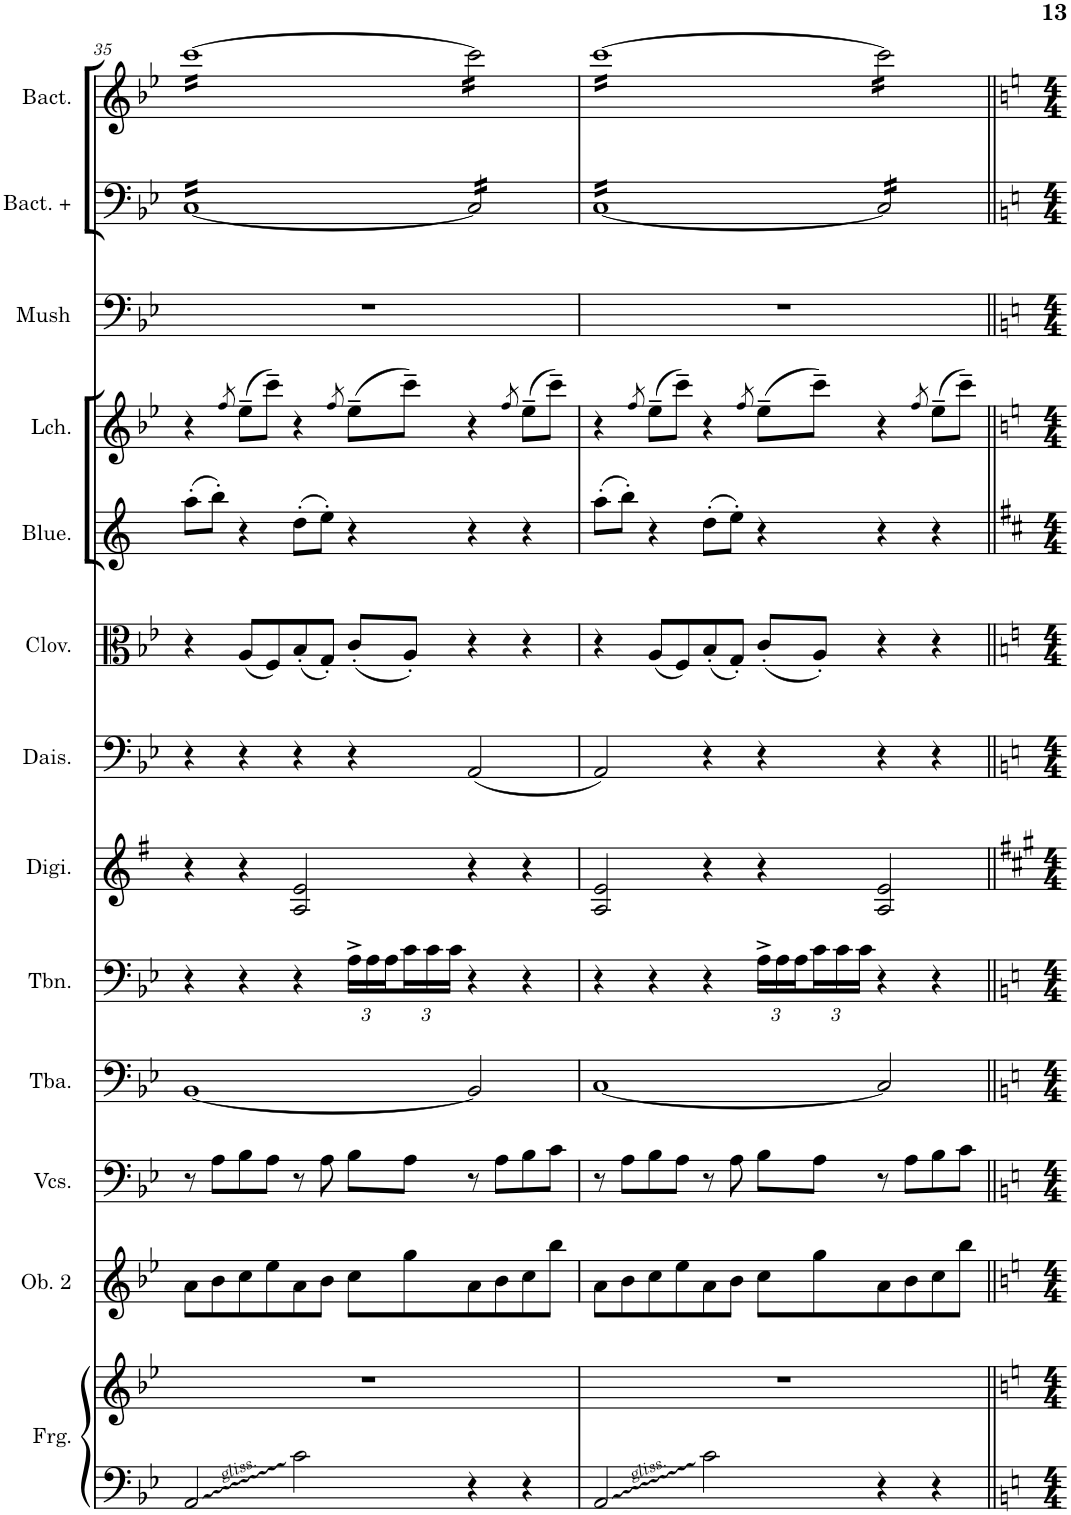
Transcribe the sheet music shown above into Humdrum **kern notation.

**kern	**kern	**kern	**kern	**kern	**kern	**kern	**kern	**kern	**kern	**kern	**kern	**kern	**kern
*part11	*part11	*part10	*part9	*part8	*part7	*part6	*part5	*part4	*part3	*part3	*part2	*part1	*part1
*staff14	*staff13	*staff12	*staff11	*staff10	*staff9	*staff8	*staff7	*staff6	*staff5	*staff4	*staff3	*staff2	*staff1
*I"Frogs	*	*I"Oboe 2	*I"Violoncellos	*I"Tuba	*I"Trombone	*I"Digitalis	*I"Daisies	*I"Clover	*I"Lichen	*	*I"Mushrooms	*I"Bacteria	*
*I'Frg.	*	*I'Ob. 2	*I'Vcs.	*I'Tba.	*I'Tbn.	*I'Digi.	*I'Dais.	*I'Clov.	*I'Lch.	*	*I'Mush	*I'Bact.	*
!!LO:PB:g=z
*clefF4	*clefG2	*clefG2	*clefF4	*clefF4	*clefF4	*clefG2	*clefF4	*clefC3	*clefG2	*clefG2	*clefF4	*clefF4	*clefG2
*	*	*	*	*	*	*Trd5c9	*	*	*Trd1c2	*	*	*	*
*k[b-e-]	*k[b-e-]	*k[b-e-]	*k[b-e-]	*k[b-e-]	*k[b-e-]	*k[f#]	*k[b-e-]	*k[b-e-]	*k[]	*k[b-e-]	*k[b-e-]	*k[b-e-]	*k[b-e-]
*M6/4	*M6/4	*M6/4	*M6/4	*M6/4	*M6/4	*M6/4	*M6/4	*M6/4	*M6/4	*M6/4	*M6/4	*M6/4	*M6/4
=35	=35	=35	=35	=35	=35	=35	=35	=35	=35	=35	=35	=35	=35
*	*	*	*	*	*	*	*	*	*	*	*	*tremolo	*
*	*	*	*	*	*	*	*	*	*	*	*	*	*tremolo
2AA/	1.r	8a\L	8r	[1BB-	4r	4r	4r	4r	(8aa'\L	4r	1.r	[16CLL	[16cccLL
.	.	.	.	.	.	.	.	.	.	.	.	16C	16ccc
.	.	8b-\	8A\L	.	.	.	.	.	8bb'\J)	.	.	16C	16ccc
.	.	.	.	.	.	.	.	.	.	.	.	16C	16ccc
.	.	.	.	.	.	.	.	.	.	8qff/	.	.	.
.	.	8cc\	8B-\	.	4r	4r	4r	(8A/L	4r	(8ee-~\L	.	16C	16ccc
.	.	.	.	.	.	.	.	.	.	.	.	16C	16ccc
.	.	8ee-\	8A\J	.	.	.	.	8F/)	.	8ccc~\J)	.	16C	16ccc
.	.	.	.	.	.	.	.	.	.	.	.	16C	16ccc
2c\	.	8a\	8r	.	4r	2A/ 2e/	4r	(8B-'/	(8dd'\L	4r	.	16C	16ccc
.	.	.	.	.	.	.	.	.	.	.	.	16C	16ccc
.	.	8b-\J	8A\	.	.	.	.	8G'/J)	8ee'\J)	.	.	16C	16ccc
.	.	.	.	.	.	.	.	.	.	.	.	16C	16ccc
.	.	.	.	.	.	.	.	.	.	8qff/	.	.	.
*	*	*	*	*	*Xbrackettup	*	*	*	*	*	*	*	*
.	.	8cc\L	8B-\L	.	24A^\LL	.	4r	(8c'/L	4r	(8ee-~\L	.	16C	16ccc
.	.	.	.	.	24A\	.	.	.	.	.	.	.	.
.	.	.	.	.	.	.	.	.	.	.	.	16C	16ccc
.	.	.	.	.	24A\	.	.	.	.	.	.	.	.
.	.	8gg\	8A\J	.	24c\	.	.	8A'/J)	.	8ccc~\J)	.	16C	16ccc
.	.	.	.	.	24c\	.	.	.	.	.	.	.	.
.	.	.	.	.	.	.	.	.	.	.	.	16CJJ	16cccJJ
.	.	.	.	.	24c\JJ	.	.	.	.	.	.	.	.
4r	.	8a\	8r	2BB-/]	4r	4r	(2AA/	4r	4r	4r	.	16C/]LL	16ccc\]LL
.	.	.	.	.	.	.	.	.	.	.	.	16C/	16ccc\
.	.	8b-\	8A\L	.	.	.	.	.	.	.	.	16C/	16ccc\
.	.	.	.	.	.	.	.	.	.	.	.	16C/	16ccc\
.	.	.	.	.	.	.	.	.	.	8qff/	.	.	.
4r	.	8cc\	8B-\	.	4r	4r	.	4r	4r	(8ee-~\L	.	16C/	16ccc\
.	.	.	.	.	.	.	.	.	.	.	.	16C/	16ccc\
.	.	8bb-\J	8c\J	.	.	.	.	.	.	8ccc~\J)	.	16C/	16ccc\
.	.	.	.	.	.	.	.	.	.	.	.	16C/JJ	16ccc\JJ
=36	=36	=36	=36	=36	=36	=36	=36	=36	=36	=36	=36	=36	=36
2AA/	1.r	8a\L	8r	[1C	4r	2A/ 2e/	2AA/)	4r	(8aa'\L	4r	1.r	[16CLL	[16cccLL
.	.	.	.	.	.	.	.	.	.	.	.	16C	16ccc
.	.	8b-\	8A\L	.	.	.	.	.	8bb'\J)	.	.	16C	16ccc
.	.	.	.	.	.	.	.	.	.	.	.	16C	16ccc
.	.	.	.	.	.	.	.	.	.	8qff/	.	.	.
.	.	8cc\	8B-\	.	4r	.	.	(8A/L	4r	(8ee-~\L	.	16C	16ccc
.	.	.	.	.	.	.	.	.	.	.	.	16C	16ccc
.	.	8ee-\	8A\J	.	.	.	.	8F/)	.	8ccc~\J)	.	16C	16ccc
.	.	.	.	.	.	.	.	.	.	.	.	16C	16ccc
2c\	.	8a\	8r	.	4r	4r	4r	(8B-'/	(8dd'\L	4r	.	16C	16ccc
.	.	.	.	.	.	.	.	.	.	.	.	16C	16ccc
.	.	8b-\J	8A\	.	.	.	.	8G'/J)	8ee'\J)	.	.	16C	16ccc
.	.	.	.	.	.	.	.	.	.	.	.	16C	16ccc
.	.	.	.	.	.	.	.	.	.	8qff/	.	.	.
.	.	8cc\L	8B-\L	.	24A^\LL	4r	4r	(8c'/L	4r	(8ee-~\L	.	16C	16ccc
.	.	.	.	.	24A\	.	.	.	.	.	.	.	.
.	.	.	.	.	.	.	.	.	.	.	.	16C	16ccc
.	.	.	.	.	24A\	.	.	.	.	.	.	.	.
.	.	8gg\	8A\J	.	24c\	.	.	8A'/J)	.	8ccc~\J)	.	16C	16ccc
.	.	.	.	.	24c\	.	.	.	.	.	.	.	.
.	.	.	.	.	.	.	.	.	.	.	.	16CJJ	16cccJJ
.	.	.	.	.	24c\JJ	.	.	.	.	.	.	.	.
4r	.	8a\	8r	2C/]	4r	2A/ 2e/	4r	4r	4r	4r	.	16C/]LL	16ccc\]LL
.	.	.	.	.	.	.	.	.	.	.	.	16C/	16ccc\
.	.	8b-\	8A\L	.	.	.	.	.	.	.	.	16C/	16ccc\
.	.	.	.	.	.	.	.	.	.	.	.	16C/	16ccc\
.	.	.	.	.	.	.	.	.	.	8qff/	.	.	.
4r	.	8cc\	8B-\	.	4r	.	4r	4r	4r	(8ee-~\L	.	16C/	16ccc\
.	.	.	.	.	.	.	.	.	.	.	.	16C/	16ccc\
.	.	8bb-\J	8c\J	.	.	.	.	.	.	8ccc~\J)	.	16C/	16ccc\
.	.	.	.	.	.	.	.	.	.	.	.	16C/JJ	16ccc\JJ
*	*	*	*	*	*	*	*	*	*	*	*	*	*Xtremolo
*	*	*	*	*	*	*	*	*	*	*	*	*Xtremolo	*
=||	=||	=||	=||	=||	=||	=||	=||	=||	=||	=||	=||	=||	=||
*-	*-	*-	*-	*-	*-	*-	*-	*-	*-	*-	*-	*-	*-
